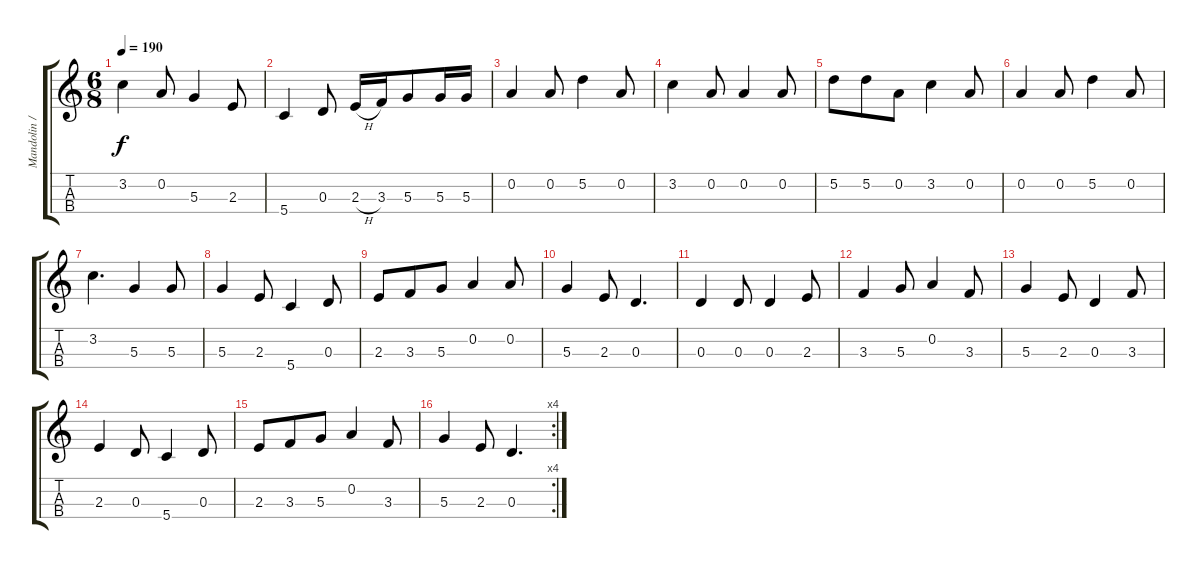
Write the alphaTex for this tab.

\track ("Mandolin / Tenor Banjo" "Mandolin /") {instrument banjo}
\staff {score tabs}
\tuning (E4 A3 D3 G2) {hide}
\displaytranspose 12
\ts (6 8)
\tempo 190
\clef g2
\ks c
3.2.4{dy f} 0.2.8 5.3.4 2.3.8 |
5.4.4 0.3.8 2.3{h}.16 3.3.16 5.3.8 5.3.16 5.3.16 |
0.2.4 0.2.8 5.2.4 0.2.8 |
3.2.4 0.2.8 0.2.4 0.2.8 |
5.2.8 5.2.8 0.2.8 3.2.4 0.2.8 |
0.2.4 0.2.8 5.2.4 0.2.8 |
3.2.4{d} 5.3.4 5.3.8 |
5.3.4 2.3.8 5.4.4 0.3.8 |
2.3.8 3.3.8 5.3.8 0.2.4 0.2.8 |
5.3.4 2.3.8 0.3.4{d} |
0.3.4 0.3.8 0.3.4 2.3.8 |
3.3.4 5.3.8 0.2.4 3.3.8 |
5.3.4 2.3.8 0.3.4 3.3.8 |
2.3.4 0.3.8 5.4.4 0.3.8 |
2.3.8 3.3.8 5.3.8 0.2.4 3.3.8 |
\rc 4
5.3.4 2.3.8 0.3.4{d}
